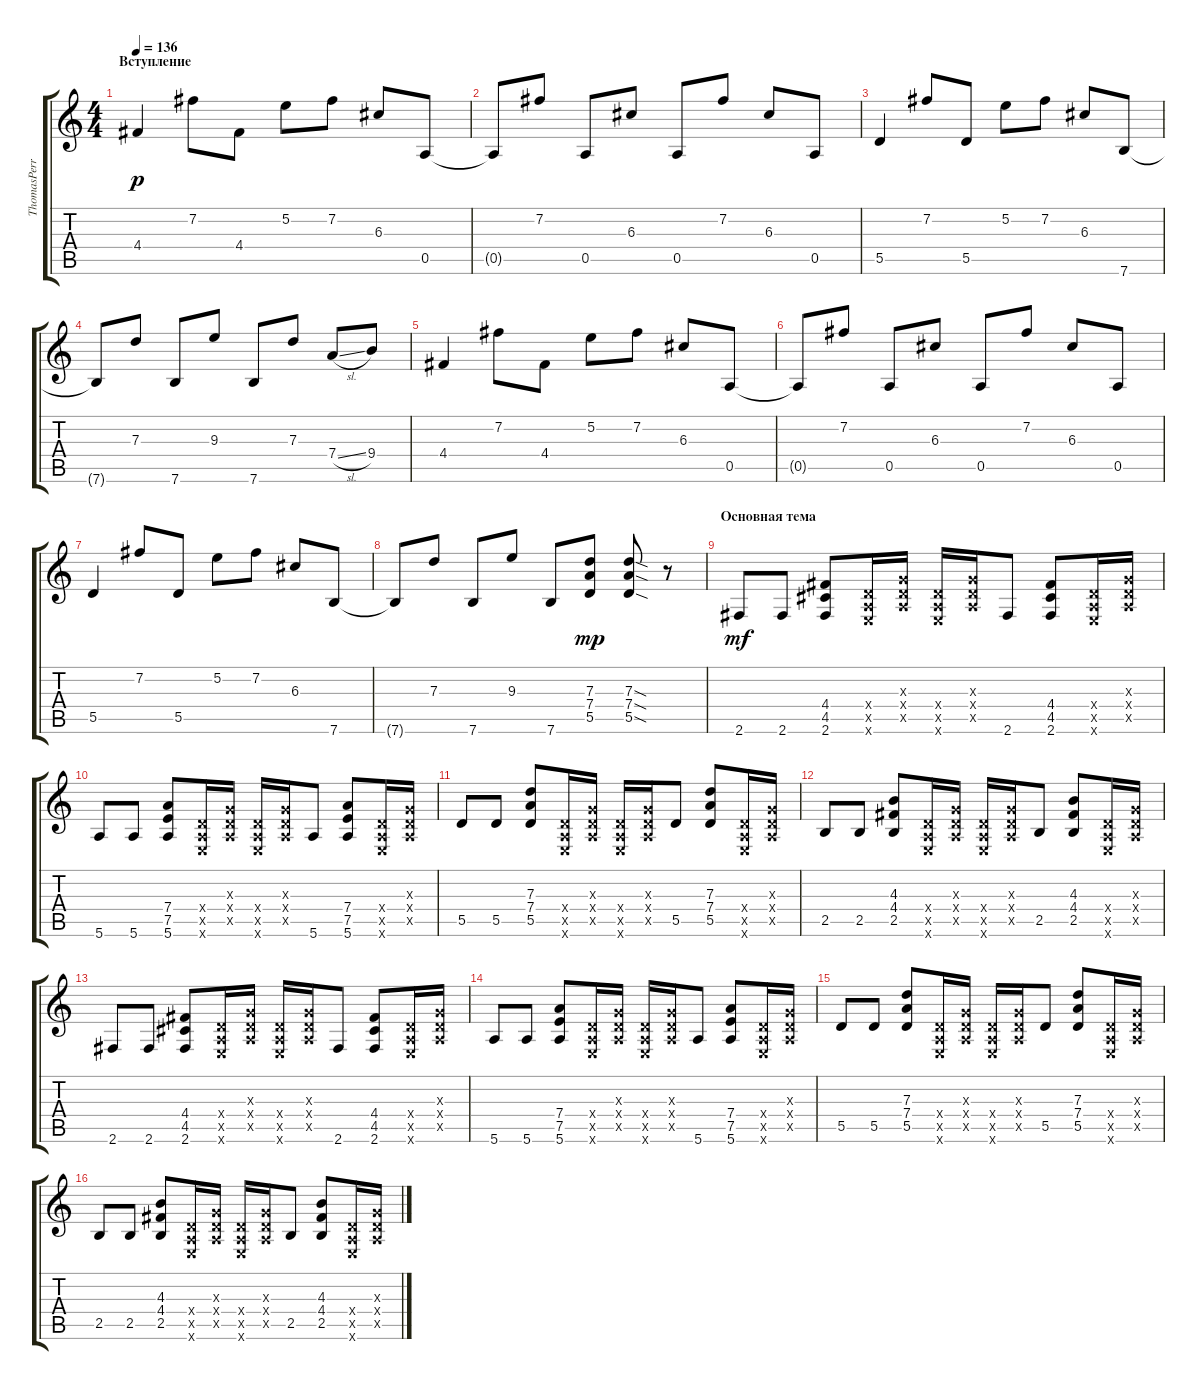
\track ("ThomasPerryMusic (easy)" "ThomasPerr") {mute instrument acousticguitarsteel}
\staff {score tabs}
\tuning (E4 B3 G3 D3 A2 E2) {hide}
\ts (4 4)
\section ("" "Вступление")
\tempo 136
\clef g2
\ks c
4.4.4{dy p instrument acousticguitarsteel} 7.2.8 4.4.8 5.2.8 7.2.8 6.3.8 0.5.8 |
0.5{t}.8 7.2.8 0.5.8 6.3.8 0.5.8 7.2.8 6.3.8 0.5.8 |
5.5.4 7.2.8 5.5.8 5.2.8 7.2.8 6.3.8 7.6.8 |
7.6{t}.8 7.3.8 7.6.8 9.3.8 7.6.8 7.3.8 7.4{sl}.8 9.4.8 |
4.4.4 7.2.8 4.4.8 5.2.8 7.2.8 6.3.8 0.5.8 |
0.5{t}.8 7.2.8 0.5.8 6.3.8 0.5.8 7.2.8 6.3.8 0.5.8 |
5.5.4 7.2.8 5.5.8 5.2.8 7.2.8 6.3.8 7.6.8 |
7.6{t}.8 7.3.8 7.6.8 9.3.8 7.6.8 (7.3 7.4 5.5).8{dy mp} (7.3{sod} 7.4{sod} 5.5{sod}).8 r.8 |
\section ("" "Основная тема")
2.6.8{dy mf} 2.6.8 (4.4 4.5 2.6).8 (0.4{x} 0.5{x} 0.6{x}).16 (0.3{x} 0.4{x} 0.5{x}).16 (0.4{x} 0.5{x} 0.6{x}).16 (0.3{x} 0.4{x} 0.5{x}).16 2.6.8 (4.4 4.5 2.6).8 (0.4{x} 0.5{x} 0.6{x}).16 (0.3{x} 0.4{x} 0.5{x}).16 |
5.6.8 5.6.8 (7.4 7.5 5.6).8 (0.4{x} 0.5{x} 0.6{x}).16 (0.3{x} 0.4{x} 0.5{x}).16 (0.4{x} 0.5{x} 0.6{x}).16 (0.3{x} 0.4{x} 0.5{x}).16 5.6.8 (7.4 7.5 5.6).8 (0.4{x} 0.5{x} 0.6{x}).16 (0.3{x} 0.4{x} 0.5{x}).16 |
5.5.8 5.5.8 (7.3 7.4 5.5).8 (0.4{x} 0.5{x} 0.6{x}).16 (0.3{x} 0.4{x} 0.5{x}).16 (0.4{x} 0.5{x} 0.6{x}).16 (0.3{x} 0.4{x} 0.5{x}).16 5.5.8 (7.3 7.4 5.5).8 (0.4{x} 0.5{x} 0.6{x}).16 (0.3{x} 0.4{x} 0.5{x}).16 |
2.5.8 2.5.8 (4.3 4.4 2.5).8 (0.4{x} 0.5{x} 0.6{x}).16 (0.3{x} 0.4{x} 0.5{x}).16 (0.4{x} 0.5{x} 0.6{x}).16 (0.3{x} 0.4{x} 0.5{x}).16 2.5.8 (4.3 4.4 2.5).8 (0.4{x} 0.5{x} 0.6{x}).16 (0.3{x} 0.4{x} 0.5{x}).16 |
2.6.8 2.6.8 (4.4 4.5 2.6).8 (0.4{x} 0.5{x} 0.6{x}).16 (0.3{x} 0.4{x} 0.5{x}).16 (0.4{x} 0.5{x} 0.6{x}).16 (0.3{x} 0.4{x} 0.5{x}).16 2.6.8 (4.4 4.5 2.6).8 (0.4{x} 0.5{x} 0.6{x}).16 (0.3{x} 0.4{x} 0.5{x}).16 |
5.6.8 5.6.8 (7.4 7.5 5.6).8 (0.4{x} 0.5{x} 0.6{x}).16 (0.3{x} 0.4{x} 0.5{x}).16 (0.4{x} 0.5{x} 0.6{x}).16 (0.3{x} 0.4{x} 0.5{x}).16 5.6.8 (7.4 7.5 5.6).8 (0.4{x} 0.5{x} 0.6{x}).16 (0.3{x} 0.4{x} 0.5{x}).16 |
5.5.8 5.5.8 (7.3 7.4 5.5).8 (0.4{x} 0.5{x} 0.6{x}).16 (0.3{x} 0.4{x} 0.5{x}).16 (0.4{x} 0.5{x} 0.6{x}).16 (0.3{x} 0.4{x} 0.5{x}).16 5.5.8 (7.3 7.4 5.5).8 (0.4{x} 0.5{x} 0.6{x}).16 (0.3{x} 0.4{x} 0.5{x}).16 |
2.5.8 2.5.8 (4.3 4.4 2.5).8 (0.4{x} 0.5{x} 0.6{x}).16 (0.3{x} 0.4{x} 0.5{x}).16 (0.4{x} 0.5{x} 0.6{x}).16 (0.3{x} 0.4{x} 0.5{x}).16 2.5.8 (4.3 4.4 2.5).8 (0.4{x} 0.5{x} 0.6{x}).16 (0.3{x} 0.4{x} 0.5{x}).16
